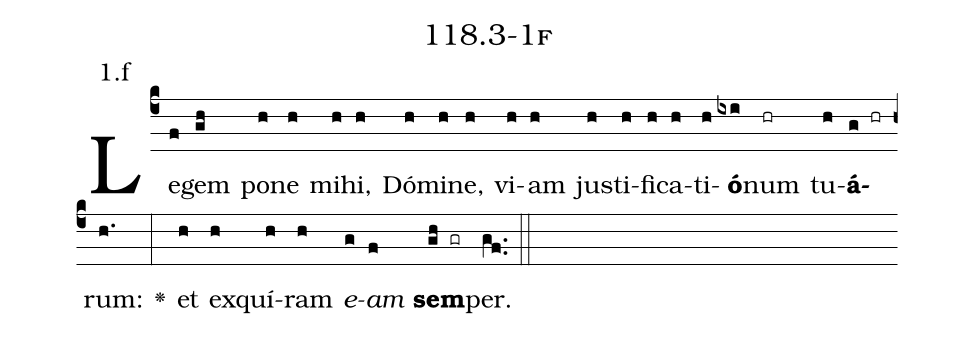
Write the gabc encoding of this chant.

name: 118.3-1f;
annotation: 1.f;
%%
(c4)Le(f)gem(gh) po(h)ne(h) mi(h)hi,(h) Dó(h)mi(h)ne,(h) vi(h)am(h) jus(h)ti(h)fi(h)ca(h)ti(h)<b>ó</b>(ixi)num(hr) tu(h)<b>á</b>(g hr)rum:(h.) <v>\greheightstar</v>(:) et(h) ex(h)quí(h)ram(h) <i>e</i>(g)<i>am</i>(f) <b>sem</b>(gh gr)per.(gf..) (::)


%E(h) u(h) o(g) u(f) a(gh) e.(gf..) (::)
